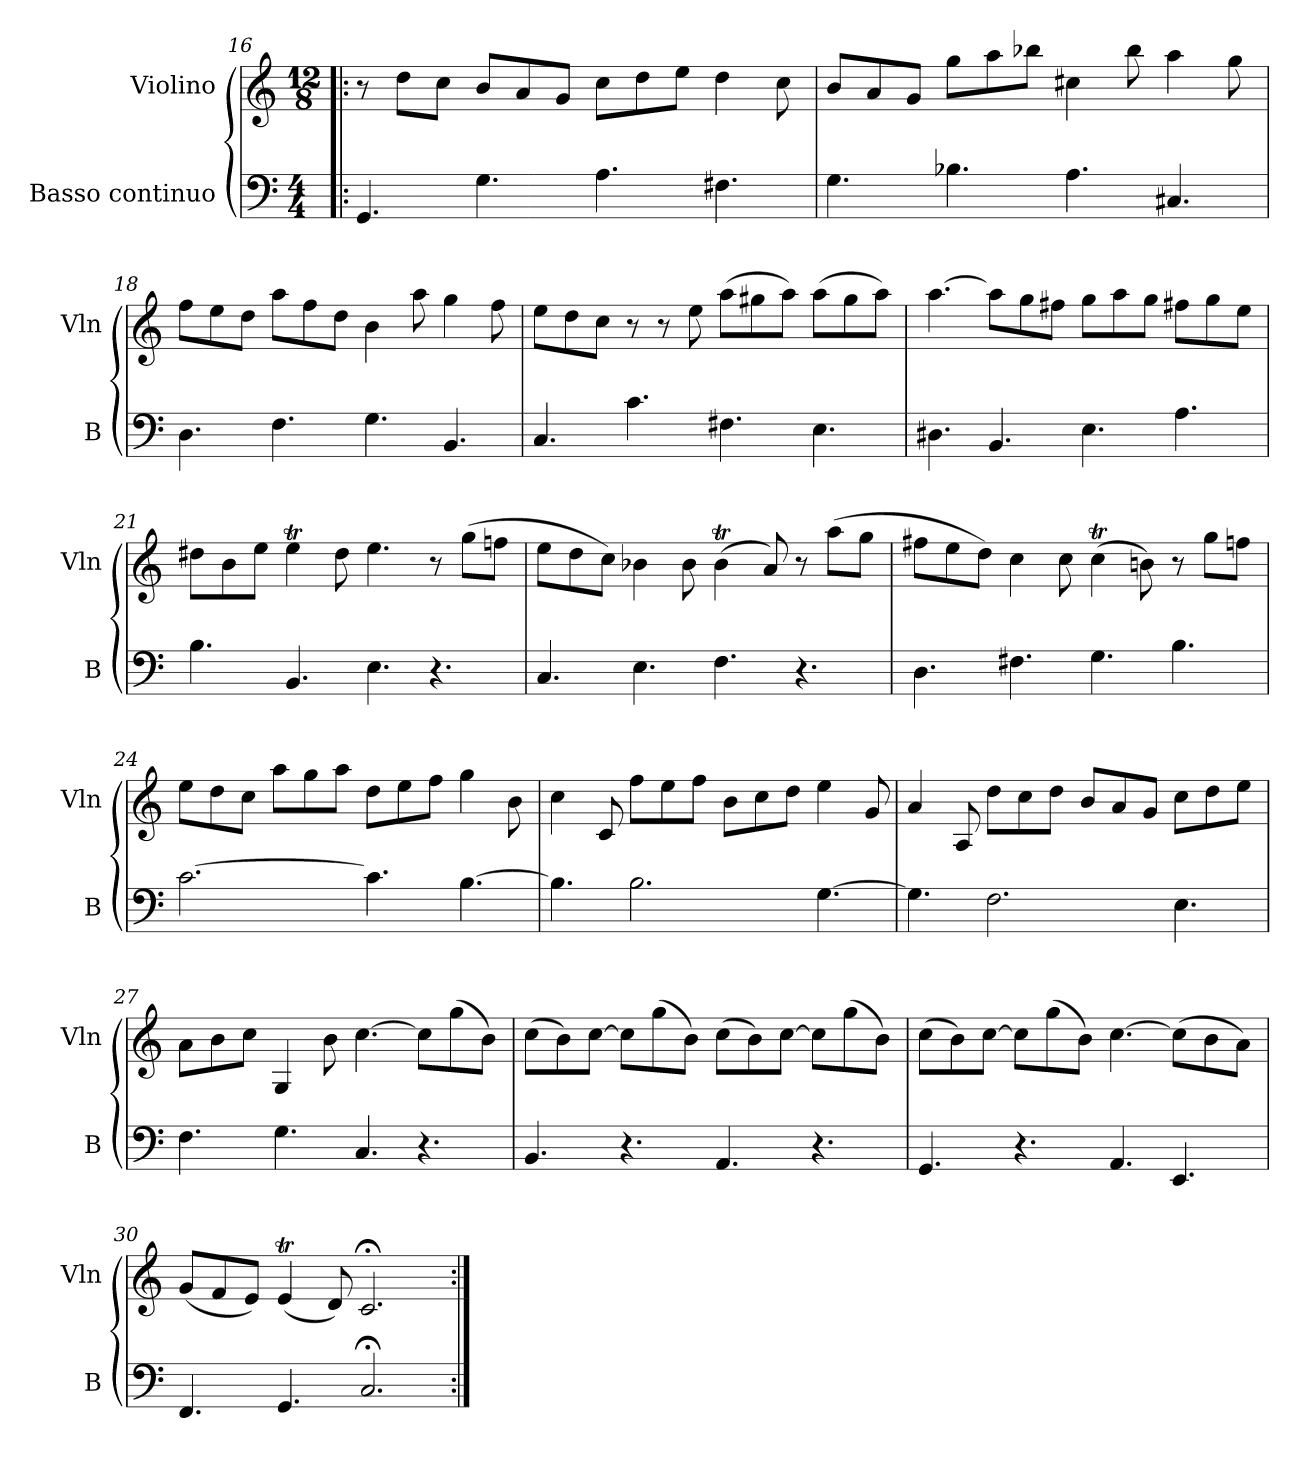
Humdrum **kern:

**kern	**kern
*part2	*part1
*staff2	*staff1
*I"Basso continuo	*I"Violino
*I'B	*I'Vln
*clefF4	*clefG2
*k[]	*k[]
*C:	*C:
*M4/4	*M12/8
=16!|:	=16!|:
4.GG/	8r
.	8dd\L
.	8cc\J
4.G\	8b/L
.	8a/
.	8g/J
4.A\	8cc\L
.	8dd\
.	8ee\J
4.F#X\	4dd\
.	8cc\
=17	=17
4.G\	8b/L
.	8a/
.	8g/J
4.B-X\	8gg\L
.	8aa\
.	8bb-X\J
4.A\	4cc#X\
.	8bb-\
4.C#X/	4aa\
.	8gg\
=18	=18
4.D\	8ff\L
.	8ee\
.	8dd\J
4.F\	8aa\L
.	8ff\
.	8dd\J
4.G\	4b\
.	8aa\
4.BB/	4gg\
.	8ff\
=19	=19
4.C/	8ee\L
.	8dd\
.	8cc\J
4.c\	8r
.	8r
.	8ee\
4.F#X\	(8aa\L
.	8gg#X\
.	8aa\J)
4.E\	(8aa\L
.	8gg#\
.	8aa\J)
=20	=20
4.D#X\	[4.aa\
4.BB/	8aa\L]
.	8gg\
.	8ff#X\J
4.E\	8gg\L
.	8aa\
.	8gg\J
4.A\	8ff#X\L
.	8gg\
.	8ee\J
=21	=21
4.B\	8dd#X\L
.	8b\
.	8ee\J
4.BB/	4eet\
.	8dd#\
4.E\	4.ee\
4.r	8r
.	(8gg\L
.	8ffn\J
=22	=22
4.C/	8ee\L
.	8dd\
.	8cc\J)
4.E\	4b-X\
.	8b-\
4.F\	(4b-T\
.	8a/)
4.r	8r
.	(8aa\L
.	8gg\J
=23	=23
4.D\	8ff#X\L
.	8ee\
.	8dd\J)
4.F#X\	4cc\
.	8cc\
4.G\	(4ccT\
.	8bn\)
4.B\	8r
.	8gg\L
.	8ffn\J
=24	=24
[2.c\	8ee\L
.	8dd\
.	8cc\J
.	8aa\L
.	8gg\
.	8aa\J
4.c\]	8dd\L
.	8ee\
.	8ff\J
[4.B\	4gg\
.	8b\
=25	=25
4.B\]	4cc\
.	8c/
2.B\	8ff\L
.	8ee\
.	8ff\J
.	8b\L
.	8cc\
.	8dd\J
[4.G\	4ee\
.	8g/
=26	=26
4.G\]	4a/
.	8A/
2.F\	8dd\L
.	8cc\
.	8dd\J
.	8b/L
.	8a/
.	8g/J
4.E\	8cc\L
.	8dd\
.	8ee\J
=27	=27
4.F\	8a\L
.	8b\
.	8cc\J
4.G\	4G/
.	8b\
4.C/	[4.cc\
4.r	8cc\L]
.	(8gg\
.	8b\J)
=28	=28
4.BB/	(8cc\L
.	8b\)
.	[8cc\J
4.r	8cc\L]
.	(8gg\
.	8b\J)
4.AA/	(8cc\L
.	8b\)
.	[8cc\J
4.r	8cc\L]
.	(8gg\
.	8b\J)
=29	=29
4.GG/	(8cc\L
.	8b\)
.	[8cc\J
4.r	8cc\L]
.	(8gg\
.	8b\J)
4.AA/	[4.cc\
4.EE/	(8cc\L]
.	8b\
.	8a\J)
=30	=30
4.FF/	(8g/L
.	8f/
.	8e/J)
4.GG/	(4et/
.	8d/)
2.C;</	2.c;</
=:|!	=:|!
*-	*-
